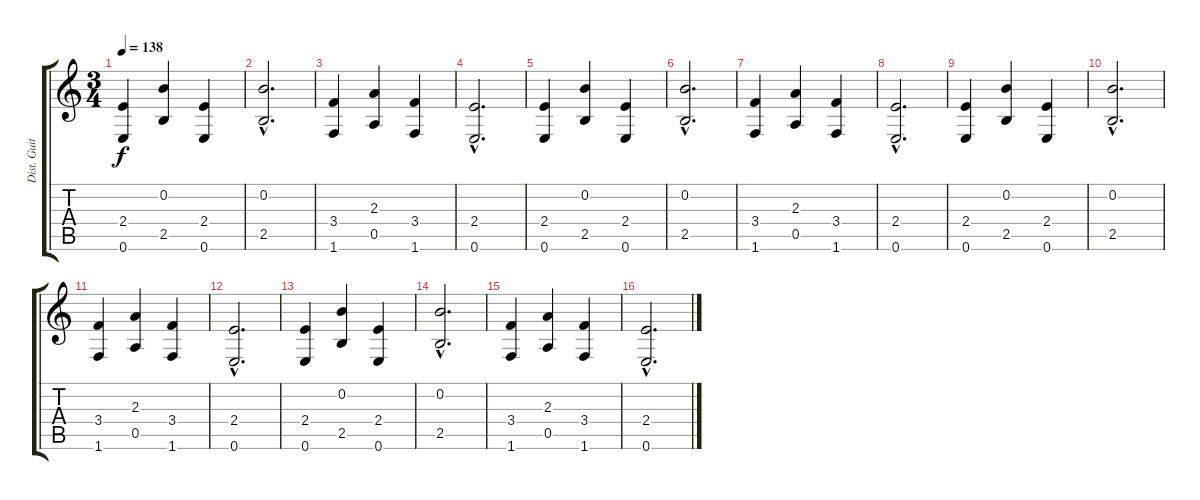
\track ("Dist. Guitar 1" "Dist. Guit") {instrument distortionguitar}
\staff {score tabs}
\tuning (E4 B3 G3 D3 A2 E2) {hide}
\ts (3 4)
\tempo 138
\clef g2
\ks c
(2.4 0.6).4{dy f} (0.2 2.5).4 (2.4 0.6).4 |
(0.2{hac} 2.5{hac}).2{d} |
(3.4 1.6).4 (2.3 0.5).4 (3.4 1.6).4 |
(2.4{hac} 0.6{hac}).2{d} |
(2.4 0.6).4 (0.2 2.5).4 (2.4 0.6).4 |
(0.2{hac} 2.5{hac}).2{d} |
(3.4 1.6).4 (2.3 0.5).4 (3.4 1.6).4 |
(2.4{hac} 0.6{hac}).2{d} |
(2.4 0.6).4 (0.2 2.5).4 (2.4 0.6).4 |
(0.2{hac} 2.5{hac}).2{d} |
(3.4 1.6).4 (2.3 0.5).4 (3.4 1.6).4 |
(2.4{hac} 0.6{hac}).2{d} |
(2.4 0.6).4 (0.2 2.5).4 (2.4 0.6).4 |
(0.2{hac} 2.5{hac}).2{d} |
(3.4 1.6).4 (2.3 0.5).4 (3.4 1.6).4 |
(2.4{hac} 0.6{hac}).2{d}
